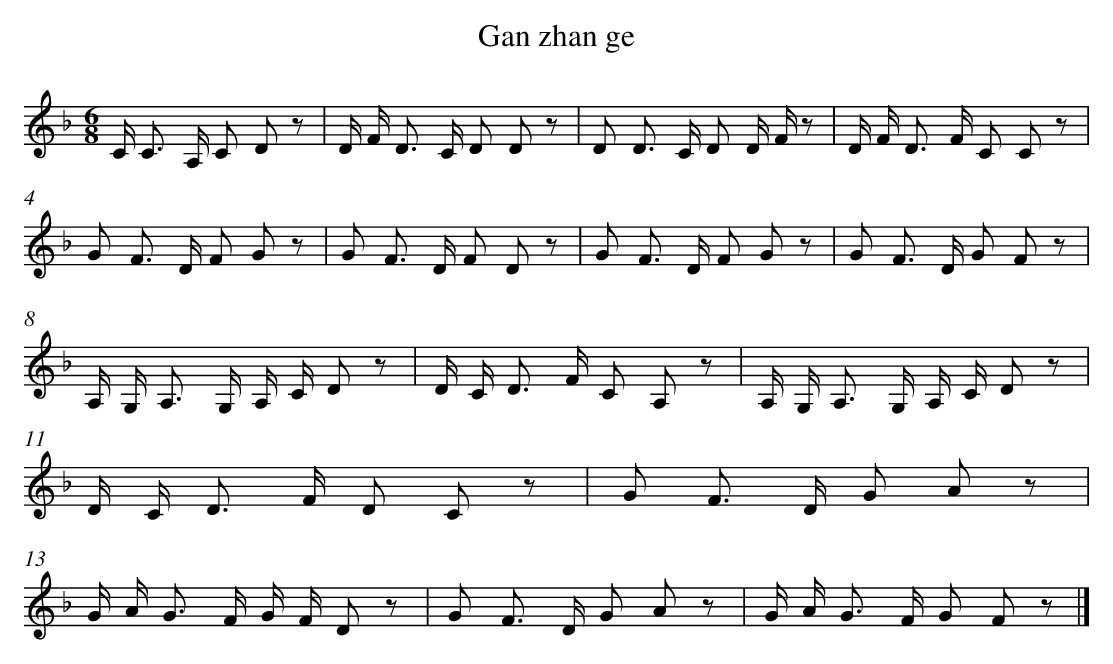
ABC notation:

X:1
T: Gan zhan ge
L: 1/8
M: 6/8
K: F
C< C A,/ C D z [I:setbarnb 1]|
D/ F< D C/ D D z |
D D> C D D/ F/ z |
D/ F< D F/ C C z |
G F> D F G z |
G F> D F D z |
G F> D F G z |
G F> D G F z |
A,/ G,< A, G,/ A,/ C/ D z |
D/ C< D F/ C A, z |
A,/ G,< A, G,/ A,/ C/ D z |
D/ C< D F/ D C z |
G F> D G A z |
G/ A< G F/ G/ F/ D z |
G F> D G A z |
G/ A< G F/ G F z |]
